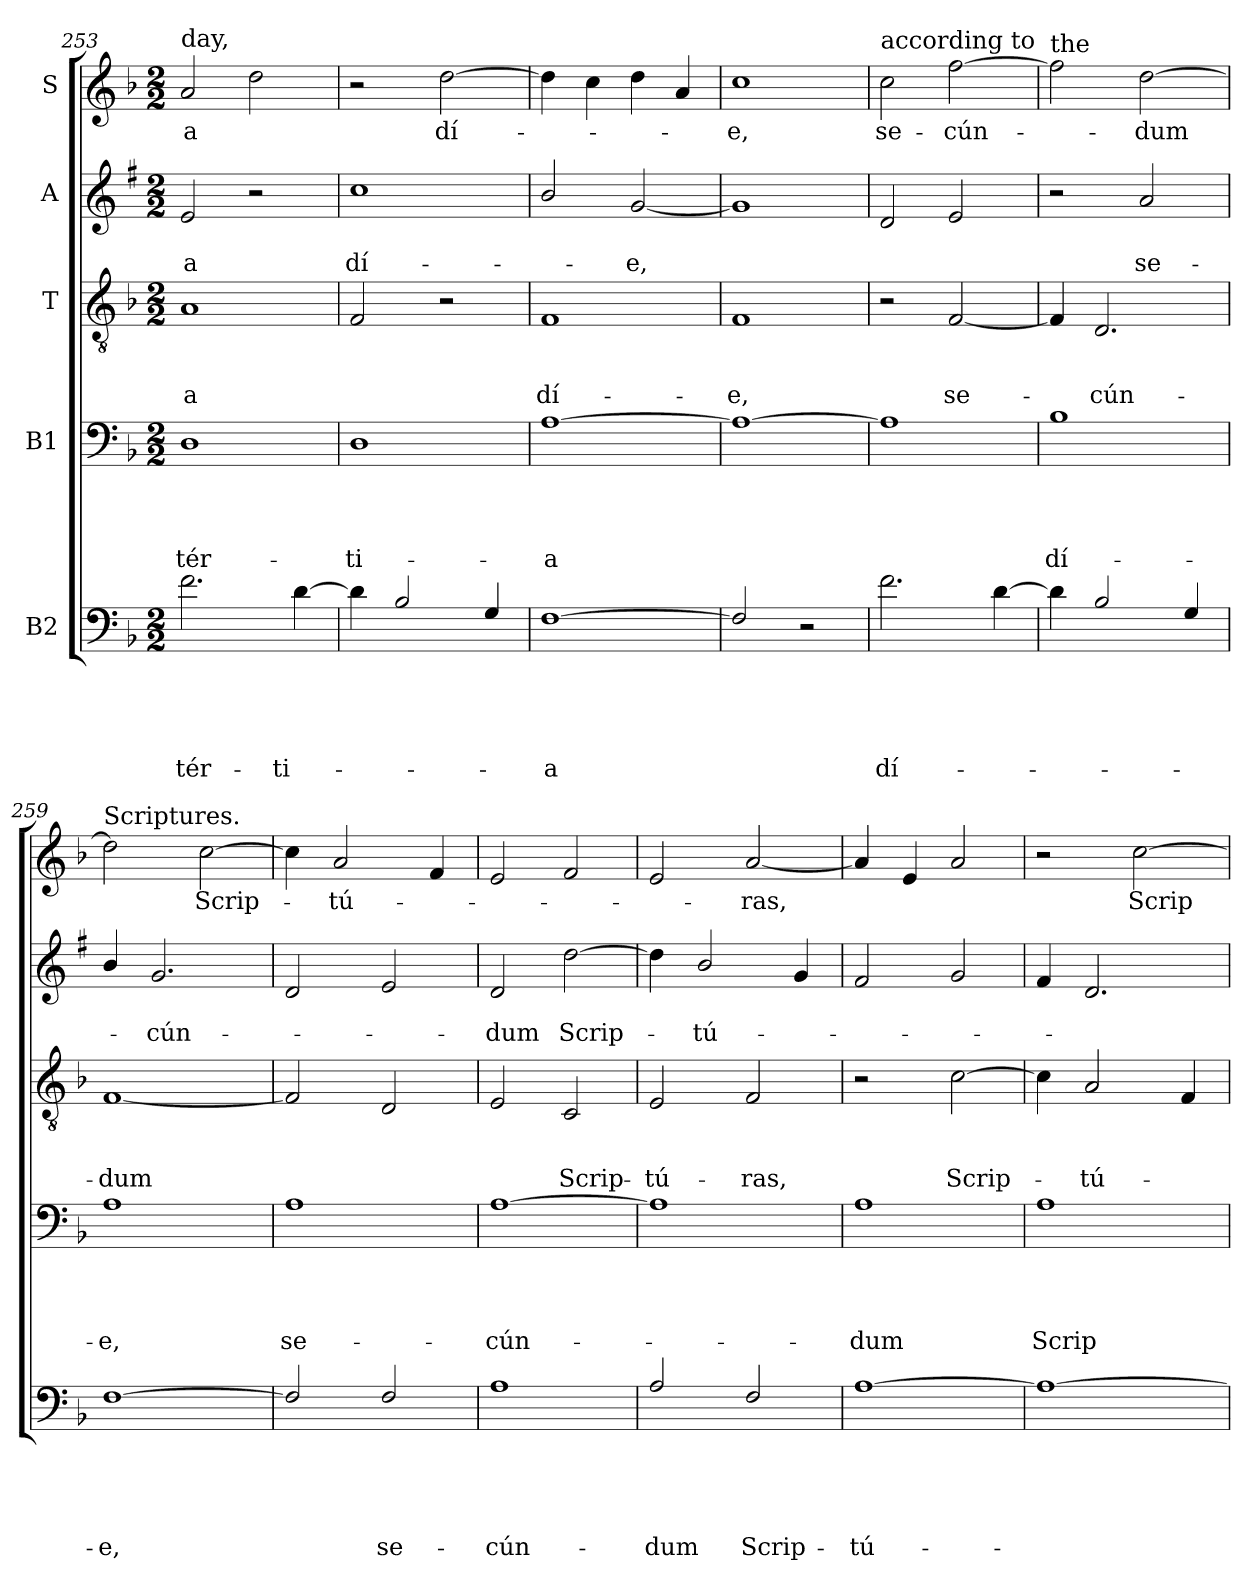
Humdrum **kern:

**kern	**text	**text	**text	**text	**text	**kern	**text	**text	**text	**text	**kern	**text	**text	**text	**kern	**text	**text	**kern	**text
*part5	*part5	*part5	*part5	*part5	*part5	*part4	*part4	*part4	*part4	*part4	*part3	*part3	*part3	*part3	*part2	*part2	*part2	*part1	*part1
*staff5	*staff5	*staff5	*staff5	*staff5	*staff5	*staff4	*staff4	*staff4	*staff4	*staff4	*staff3	*staff3	*staff3	*staff3	*staff2	*staff2	*staff2	*staff1	*staff1
*I"B2	*	*	*	*	*	*I"B1	*	*	*	*	*I"T	*	*	*	*I"A	*	*	*I"S	*
*clefF4	*	*	*	*	*	*clefF4	*	*	*	*	*clefGv2	*	*	*	*clefG2	*	*	*clefG2	*
*ITrd7c12	*	*	*	*	*	*	*	*	*	*	*	*	*	*	*ITrd1c2	*	*	*	*
*k[b-]	*	*	*	*	*	*k[b-]	*	*	*	*	*k[b-]	*	*	*	*k[b-]	*	*	*k[b-]	*
*F:	*	*	*	*	*	*F:	*	*	*	*	*F:	*	*	*	*F:	*	*	*F:	*
*M2/2	*	*	*	*	*	*M2/2	*	*	*	*	*M2/2	*	*	*	*M2/2	*	*	*M2/2	*
=253	=253	=253	=253	=253	=253	=253	=253	=253	=253	=253	=253	=253	=253	=253	=253	=253	=253	=253	=253
!	!	!	!	!	!	!	!	!	!	!	!	!	!	!	!	!	!	!LO:TX:a:t=day,	!
!	!	!	!	!	!LO:LY:b	!	!	!	!	!LO:LY:b	!	!	!	!LO:LY:b	!	!	!LO:LY:b	!	!LO:LY:b
2.F\	.	.	.	.	tér-	1D	.	.	.	tér-	1A	.	.	-a	2d/	.	-a	2a/	-a
.	.	.	.	.	.	.	.	.	.	.	.	.	.	.	2r	.	.	2dd\	.
!	!	!	!	!	!LO:LY:b	!	!	!	!	!	!	!	!	!	!	!	!	!	!
[4D\	.	.	.	.	-ti-	.	.	.	.	.	.	.	.	.	.	.	.	.	.
=254	=254	=254	=254	=254	=254	=254	=254	=254	=254	=254	=254	=254	=254	=254	=254	=254	=254	=254	=254
!	!	!	!	!	!	!	!	!	!	!LO:LY:b	!	!	!	!	!	!	!LO:LY:b	!	!
4D\]	.	.	.	.	.	1D	.	.	.	-ti-	2F/	.	.	.	1b-	.	dí-	2r	.
2BB-/	.	.	.	.	.	.	.	.	.	.	.	.	.	.	.	.	.	.	.
!	!	!	!	!	!	!	!	!	!	!	!	!	!	!	!	!	!	!	!LO:LY:b
.	.	.	.	.	.	.	.	.	.	.	2r	.	.	.	.	.	.	[2dd\	dí-
4GG/	.	.	.	.	.	.	.	.	.	.	.	.	.	.	.	.	.	.	.
=255	=255	=255	=255	=255	=255	=255	=255	=255	=255	=255	=255	=255	=255	=255	=255	=255	=255	=255	=255
!	!	!	!	!	!LO:LY:b	!	!	!	!	!LO:LY:b	!	!	!	!LO:LY:b	!	!	!	!	!
[1FF	.	.	.	.	-a	[1A	.	.	.	-a	1F	.	.	dí-	2a/	.	.	4dd\]	.
.	.	.	.	.	.	.	.	.	.	.	.	.	.	.	.	.	.	4cc\	.
!	!	!	!	!	!	!	!	!	!	!	!	!	!	!	!	!	!LO:LY:b	!	!
.	.	.	.	.	.	.	.	.	.	.	.	.	.	.	[2f/	.	-e,	4dd\	.
.	.	.	.	.	.	.	.	.	.	.	.	.	.	.	.	.	.	4a/	.
=256	=256	=256	=256	=256	=256	=256	=256	=256	=256	=256	=256	=256	=256	=256	=256	=256	=256	=256	=256
!	!	!	!	!	!	!	!	!	!	!	!	!	!	!LO:LY:b	!	!	!	!	!LO:LY:b
2FF/]	.	.	.	.	.	1A_	.	.	.	.	1F	.	.	-e,	1f]	.	.	1cc	-e,
2r	.	.	.	.	.	.	.	.	.	.	.	.	.	.	.	.	.	.	.
!!LO:LB:g=z
=257	=257	=257	=257	=257	=257	=257	=257	=257	=257	=257	=257	=257	=257	=257	=257	=257	=257	=257	=257
!	!	!	!	!	!	!	!	!	!	!	!	!	!	!	!	!	!	!LO:TX:a:t=according to	!
!	!	!	!	!	!LO:LY:b	!	!	!	!	!	!	!	!	!	!	!	!	!	!LO:LY:b
2.F\	.	.	.	.	dí-	1A]	.	.	.	.	2r	.	.	.	2c/	.	.	2cc\	se-
!	!	!	!	!	!	!	!	!	!	!	!	!	!	!LO:LY:b	!	!	!	!	!LO:LY:b
.	.	.	.	.	.	.	.	.	.	.	[2F/	.	.	se-	2d/	.	.	[2ff\	-cún-
[4D\	.	.	.	.	.	.	.	.	.	.	.	.	.	.	.	.	.	.	.
=258	=258	=258	=258	=258	=258	=258	=258	=258	=258	=258	=258	=258	=258	=258	=258	=258	=258	=258	=258
!	!	!	!	!	!	!	!	!	!	!	!	!	!	!	!	!	!	!LO:TX:a:t=the	!
!	!	!	!	!	!	!	!	!	!	!LO:LY:b	!	!	!	!	!	!	!	!	!
4D\]	.	.	.	.	.	1B-	.	.	.	dí-	4F/]	.	.	.	2r	.	.	2ff\]	.
!	!	!	!	!	!	!	!	!	!	!	!	!	!	!LO:LY:b	!	!	!	!	!
2BB-/	.	.	.	.	.	.	.	.	.	.	2.D/	.	.	-cún-	.	.	.	.	.
!	!	!	!	!	!	!	!	!	!	!	!	!	!	!	!	!	!LO:LY:b	!	!LO:LY:b
.	.	.	.	.	.	.	.	.	.	.	.	.	.	.	2g/	.	se-	[2dd\	-dum
4GG/	.	.	.	.	.	.	.	.	.	.	.	.	.	.	.	.	.	.	.
=259	=259	=259	=259	=259	=259	=259	=259	=259	=259	=259	=259	=259	=259	=259	=259	=259	=259	=259	=259
!	!	!	!	!	!	!	!	!	!	!	!	!	!	!	!	!	!	!LO:TX:a:t=Scriptures.	!
!	!	!	!	!	!LO:LY:b	!	!	!	!	!LO:LY:b	!	!	!	!LO:LY:b	!	!	!	!	!
[1FF	.	.	.	.	-e,	1A	.	.	.	-e,	[1F	.	.	-dum	4a/	.	.	2dd\]	.
!	!	!	!	!	!	!	!	!	!	!	!	!	!	!	!	!	!LO:LY:b	!	!
.	.	.	.	.	.	.	.	.	.	.	.	.	.	.	2.f/	.	-cún-	.	.
!	!	!	!	!	!	!	!	!	!	!	!	!	!	!	!	!	!	!	!LO:LY:b
.	.	.	.	.	.	.	.	.	.	.	.	.	.	.	.	.	.	[2cc\	Scrip-
=260	=260	=260	=260	=260	=260	=260	=260	=260	=260	=260	=260	=260	=260	=260	=260	=260	=260	=260	=260
!	!	!	!	!	!	!	!	!	!	!LO:LY:b	!	!	!	!	!	!	!	!	!
2FF/]	.	.	.	.	.	1A	.	.	.	se-	2F/]	.	.	.	2c/	.	.	4cc\]	.
!	!	!	!	!	!	!	!	!	!	!	!	!	!	!	!	!	!	!	!LO:LY:b
.	.	.	.	.	.	.	.	.	.	.	.	.	.	.	.	.	.	2a/	-tú-
!	!	!	!	!	!LO:LY:b	!	!	!	!	!	!	!	!	!	!	!	!	!	!
2FF/	.	.	.	.	se-	.	.	.	.	.	2D/	.	.	.	2d/	.	.	.	.
.	.	.	.	.	.	.	.	.	.	.	.	.	.	.	.	.	.	4f/	.
=261	=261	=261	=261	=261	=261	=261	=261	=261	=261	=261	=261	=261	=261	=261	=261	=261	=261	=261	=261
!	!	!	!	!	!LO:LY:b	!	!	!	!	!LO:LY:b	!	!	!	!	!	!	!LO:LY:b	!	!
1AA	.	.	.	.	-cún-	[1A	.	.	.	-cún-	2E/	.	.	.	2c/	.	-dum	2e/	.
!	!	!	!	!	!	!	!	!	!	!	!	!	!	!LO:LY:b	!	!	!LO:LY:b	!	!
.	.	.	.	.	.	.	.	.	.	.	2C/	.	.	Scrip-	[2cc\	.	Scrip-	2f/	.
=262	=262	=262	=262	=262	=262	=262	=262	=262	=262	=262	=262	=262	=262	=262	=262	=262	=262	=262	=262
!	!	!	!	!	!LO:LY:b	!	!	!	!	!	!	!	!	!LO:LY:b	!	!	!	!	!
2AA/	.	.	.	.	-dum	1A]	.	.	.	.	2E/	.	.	-tú-	4cc\]	.	.	2e/	.
!	!	!	!	!	!	!	!	!	!	!	!	!	!	!	!	!	!LO:LY:b	!	!
.	.	.	.	.	.	.	.	.	.	.	.	.	.	.	2a/	.	-tú-	.	.
!	!	!	!	!	!LO:LY:b	!	!	!	!	!	!	!	!	!LO:LY:b	!	!	!	!	!LO:LY:b
2FF/	.	.	.	.	Scrip-	.	.	.	.	.	2F/	.	.	-ras,	.	.	.	[2a/	-ras,
.	.	.	.	.	.	.	.	.	.	.	.	.	.	.	4f/	.	.	.	.
=263	=263	=263	=263	=263	=263	=263	=263	=263	=263	=263	=263	=263	=263	=263	=263	=263	=263	=263	=263
!	!	!	!	!	!LO:LY:b	!	!	!	!	!LO:LY:b	!	!	!	!	!	!	!	!	!
[1AA	.	.	.	.	-tú-	1A	.	.	.	-dum	2r	.	.	.	2e/	.	.	4a/]	.
.	.	.	.	.	.	.	.	.	.	.	.	.	.	.	.	.	.	4e/	.
!	!	!	!	!	!	!	!	!	!	!	!	!	!	!LO:LY:b	!	!	!	!	!
.	.	.	.	.	.	.	.	.	.	.	[2c\	.	.	Scrip-	2f/	.	.	2a/	.
!!LO:PB:g=z
=264	=264	=264	=264	=264	=264	=264	=264	=264	=264	=264	=264	=264	=264	=264	=264	=264	=264	=264	=264
!	!	!	!	!	!	!	!	!	!	!LO:LY:b	!	!	!	!	!	!	!	!	!
1AA_	.	.	.	.	.	1A	.	.	.	Scrip-	4c\]	.	.	.	4e/	.	.	2r	.
!	!	!	!	!	!	!	!	!	!	!	!	!	!	!LO:LY:b	!	!	!	!	!
.	.	.	.	.	.	.	.	.	.	.	2A/	.	.	-tú-	2.c/	.	.	.	.
!	!	!	!	!	!	!	!	!	!	!	!	!	!	!	!	!	!	!	!LO:LY:b
.	.	.	.	.	.	.	.	.	.	.	.	.	.	.	.	.	.	[2cc\	Scrip-
.	.	.	.	.	.	.	.	.	.	.	4F/	.	.	.	.	.	.	.	.
=	=	=	=	=	=	=	=	=	=	=	=	=	=	=	=	=	=	=	=
*-	*-	*-	*-	*-	*-	*-	*-	*-	*-	*-	*-	*-	*-	*-	*-	*-	*-	*-	*-
